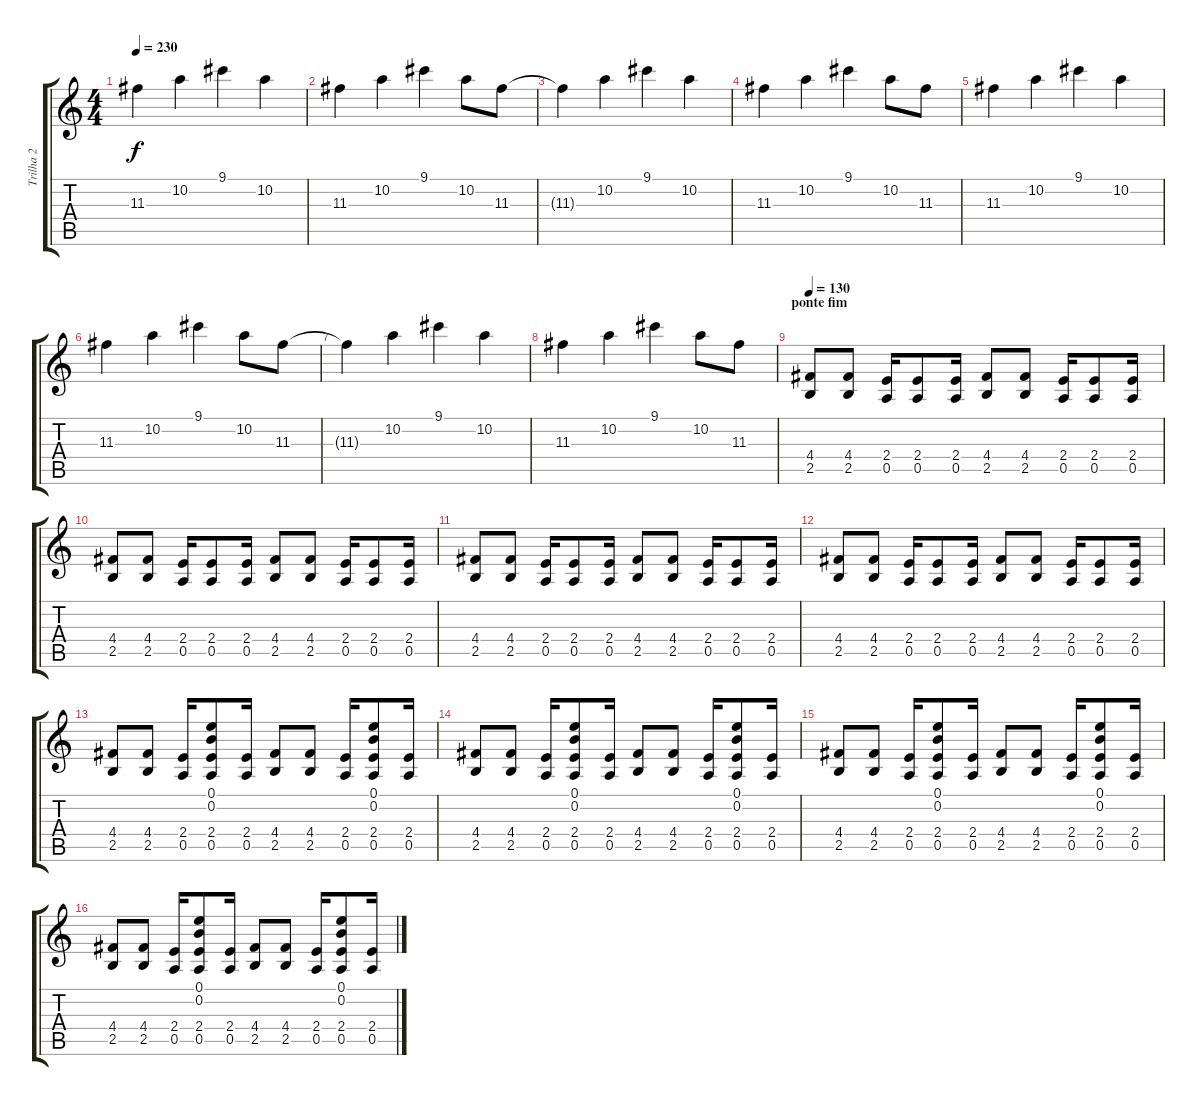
\track ("Trilha 2" "Trilha 2") {instrument distortionguitar}
\staff {score tabs}
\tuning (E4 B3 G3 D3 A2 E2) {hide}
\ts (4 4)
\tempo 230
\clef g2
\ks c
11.3.4{dy f} 10.2.4 9.1.4 10.2.4 |
11.3.4 10.2.4 9.1.4 10.2.8 11.3.8 |
11.3{t}.4 10.2.4 9.1.4 10.2.4 |
11.3.4 10.2.4 9.1.4 10.2.8 11.3.8 |
11.3.4 10.2.4 9.1.4 10.2.4 |
11.3.4 10.2.4 9.1.4 10.2.8 11.3.8 |
11.3{t}.4 10.2.4 9.1.4 10.2.4 |
11.3.4 10.2.4 9.1.4 10.2.8 11.3.8 |
\section ("" "ponte fim")
\tempo 130
(4.4 2.5).8{instrument electricguitarmuted} (4.4 2.5).8 (2.4 0.5).16 (2.4 0.5).8 (2.4 0.5).16 (4.4 2.5).8 (4.4 2.5).8 (2.4 0.5).16 (2.4 0.5).8 (2.4 0.5).16 |
(4.4 2.5).8 (4.4 2.5).8 (2.4 0.5).16 (2.4 0.5).8 (2.4 0.5).16 (4.4 2.5).8 (4.4 2.5).8 (2.4 0.5).16 (2.4 0.5).8 (2.4 0.5).16 |
(4.4 2.5).8 (4.4 2.5).8 (2.4 0.5).16 (2.4 0.5).8 (2.4 0.5).16 (4.4 2.5).8 (4.4 2.5).8 (2.4 0.5).16 (2.4 0.5).8 (2.4 0.5).16 |
(4.4 2.5).8 (4.4 2.5).8 (2.4 0.5).16 (2.4 0.5).8 (2.4 0.5).16 (4.4 2.5).8 (4.4 2.5).8 (2.4 0.5).16 (2.4 0.5).8 (2.4 0.5).16 |
(4.4 2.5).8{instrument electricguitarmuted} (4.4 2.5).8 (2.4 0.5).16 (0.1 0.2 2.4 0.5).8{instrument distortionguitar} (2.4 0.5).16{instrument electricguitarmuted} (4.4 2.5).8 (4.4 2.5).8 (2.4 0.5).16 (0.1 0.2 2.4 0.5).8{instrument distortionguitar} (2.4 0.5).16{instrument electricguitarmuted} |
(4.4 2.5).8{instrument electricguitarmuted} (4.4 2.5).8 (2.4 0.5).16 (0.1 0.2 2.4 0.5).8{instrument distortionguitar} (2.4 0.5).16{instrument electricguitarmuted} (4.4 2.5).8 (4.4 2.5).8 (2.4 0.5).16 (0.1 0.2 2.4 0.5).8{instrument distortionguitar} (2.4 0.5).16{instrument electricguitarmuted} |
(4.4 2.5).8{instrument electricguitarmuted} (4.4 2.5).8 (2.4 0.5).16 (0.1 0.2 2.4 0.5).8{instrument distortionguitar} (2.4 0.5).16{instrument electricguitarmuted} (4.4 2.5).8 (4.4 2.5).8 (2.4 0.5).16 (0.1 0.2 2.4 0.5).8{instrument distortionguitar} (2.4 0.5).16{instrument electricguitarmuted} |
(4.4 2.5).8{instrument electricguitarmuted} (4.4 2.5).8 (2.4 0.5).16 (0.1 0.2 2.4 0.5).8{instrument distortionguitar} (2.4 0.5).16{instrument electricguitarmuted} (4.4 2.5).8 (4.4 2.5).8 (2.4 0.5).16 (0.1 0.2 2.4 0.5).8{instrument distortionguitar} (2.4 0.5).16{instrument electricguitarmuted}
